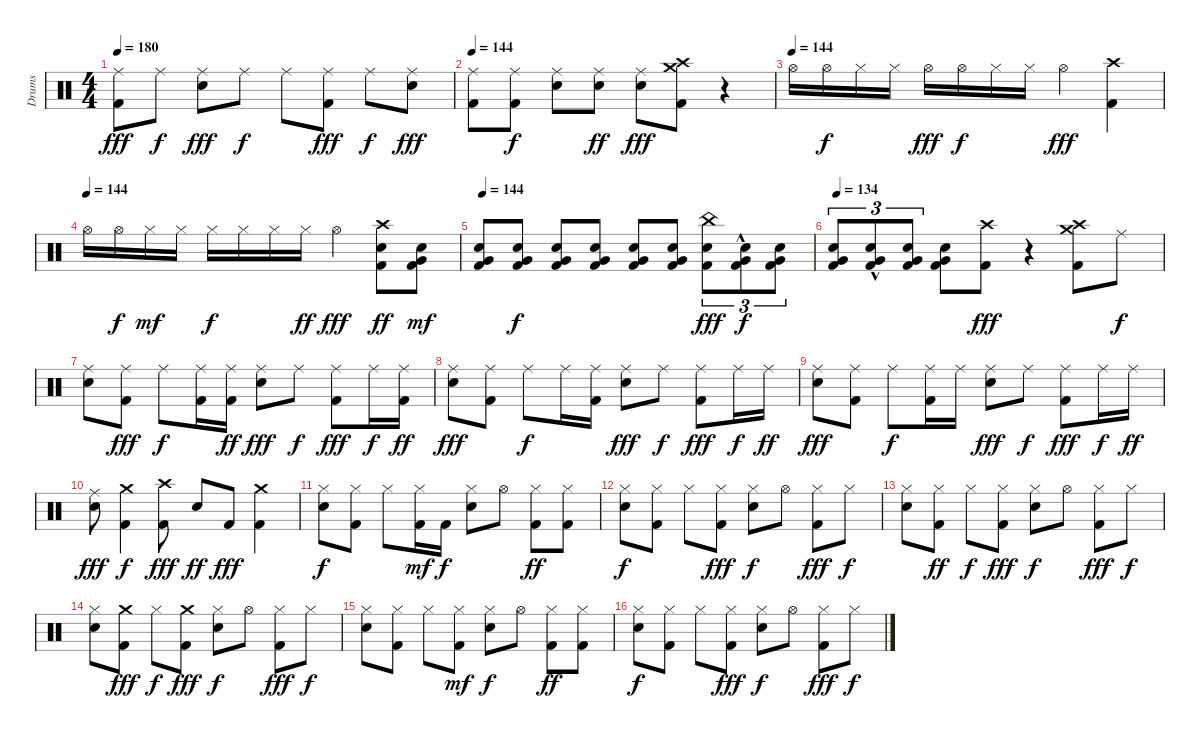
\track ("Drums" "Drums") {instrument percussion}
\staff {score}
\articulation defaults
\ts (4 4)
\tempo 180
\clef neutral
\ks c
("Kick (hit) 2" "Ride (middle)").8{dy fff} "Ride (middle)".8{dy f} ("Snare (hit) 2" "Ride (middle)").8{dy fff} "Ride (middle)".8{dy f} "Ride (middle)".8 ("Kick (hit) 2" "Ride (middle)").8{dy fff} "Ride (middle)".8{dy f} ("Snare (hit) 2" "Ride (middle)").8{dy fff} |
\tempo 144
("Kick (hit) 2" "Ride (middle)").8 ("Kick (hit) 2" "Ride (middle)").8{dy f} ("Snare (hit) 2" "Ride (middle)").8 ("Snare (hit) 2" "Ride (middle)").8{dy ff} ("Snare (hit) 2" "Ride (middle)").8{dy fff} ("Crash medium (hit)" "Crash high (hit)" "Kick (hit) 2").8 r.4 |
\tempo (144)
"Hi-Hat (open)".16 "Hi-Hat (open)".16{dy f} "Hi-Hat (closed)".16 "Hi-Hat (closed)".16 "Hi-Hat (open)".16{dy fff} "Hi-Hat (open)".16{dy f} "Hi-Hat (closed)".16 "Hi-Hat (closed)".16 "Hi-Hat (open)".4{dy fff} ("Crash high (hit)" "Kick (hit) 2").4 |
\tempo (144)
"Hi-Hat (open)".16 "Hi-Hat (open)".16{dy f} "Hi-Hat (closed)".16{dy mf} "Hi-Hat (closed)".16 "Hi-Hat (closed)".16{dy f} "Hi-Hat (closed)".16 "Hi-Hat (closed)".16 "Hi-Hat (closed)".16{dy ff} "Hi-Hat (open)".4{dy fff} ("Snare (hit) 2" "Crash high (hit)" "Kick (hit) 2").8{dy ff} ("Kick (hit) 2" "Very Low Tom (hit)" "Snare (hit) 2").8{dy mf} |
\tempo 144
("Kick (hit) 2" "Snare (hit) 2" "Very Low Tom (hit)").8 ("Kick (hit) 2" "Snare (hit) 2" "Very Low Tom (hit)").8{dy f} ("Kick (hit) 2" "Snare (hit) 2" "Very Low Tom (hit)").8 ("Kick (hit) 2" "Snare (hit) 2" "Very Low Tom (hit)").8 ("Kick (hit) 2" "Snare (hit) 2" "Very Low Tom (hit)").8 ("Kick (hit) 2" "Snare (hit) 2" "Very Low Tom (hit)").8 ("Snare (hit) 2" "China (hit)" "Kick (hit) 2").8{tu (3 2) dy fff} ("Kick (hit) 2"{hac} "Snare (hit) 2"{hac} "Very Low Tom (hit)").8{tu (3 2) dy f} ("Kick (hit) 2" "Snare (hit) 2" "Very Low Tom (hit)").8{tu (3 2)} |
\tempo 134
("Kick (hit) 2" "Snare (hit) 2" "Very Low Tom (hit)").8{tu (3 2)} ("Kick (hit) 2"{hac} "Snare (hit) 2"{hac} "Very Low Tom (hit)"{hac}).8{tu (3 2)} ("Kick (hit) 2" "Snare (hit) 2" "Very Low Tom (hit)").8{tu (3 2)} ("Kick (hit) 2" "Snare (hit) 2" "Very Low Tom (hit)").8 ("Crash high (hit)" "Kick (hit) 2").8{dy fff} r.4 ("Crash medium (hit)" "Crash high (hit)" "Kick (hit) 2").8 "Ride (middle)".8{dy f} |
("Ride (middle)" "Snare (hit) 2").8 ("Ride (middle)" "Kick (hit) 2").8{dy fff} "Ride (middle)".8{dy f} ("Ride (middle)" "Kick (hit) 2").16 ("Ride (middle)" "Kick (hit) 2").16{dy ff} ("Ride (middle)" "Snare (hit) 2").8{dy fff} "Ride (middle)".8{dy f} ("Kick (hit) 2" "Ride (middle)").8{dy fff} "Ride (middle)".16{dy f} ("Kick (hit) 2" "Ride (middle)").16{dy ff} |
("Snare (hit) 2" "Ride (middle)").8{dy fff} ("Ride (middle)" "Kick (hit) 2").8 "Ride (middle)".8{dy f} "Ride (middle)".16 ("Ride (middle)" "Kick (hit) 2").16 ("Ride (middle)" "Snare (hit) 2").8{dy fff} "Ride (middle)".8{dy f} ("Kick (hit) 2" "Ride (middle)").8{dy fff} "Ride (middle)".16{dy f} "Ride (middle)".16{dy ff} |
("Snare (hit) 2" "Ride (middle)").8{dy fff} ("Ride (middle)" "Kick (hit) 2").8 "Ride (middle)".8{dy f} ("Kick (hit) 2" "Ride (middle)").16 "Ride (middle)".16 ("Ride (middle)" "Snare (hit) 2").8{dy fff} "Ride (middle)".8{dy f} ("Ride (middle)" "Kick (hit) 2").8{dy fff} "Ride (middle)".16{dy f} "Ride (middle)".16{dy ff} |
("Snare (hit) 2" "Ride (middle)").8{dy fff} ("Crash medium (hit)" "Kick (hit) 2").4{dy f} ("Kick (hit) 2" "Crash high (hit)").8{dy fff} "Snare (hit) 2".8{dy ff} "Kick (hit) 2".8{dy fff} ("Crash medium (hit)" "Kick (hit) 2").4{volume 16 balance 8} |
("Hi-Hat (closed)" "Snare (hit) 2").8{dy f} ("Hi-Hat (closed)" "Kick (hit) 2").8 "Hi-Hat (closed)".8 ("Hi-Hat (closed)" "Kick (hit) 2").16{dy mf} "Kick (hit) 2".16{dy f} ("Hi-Hat (closed)" "Snare (hit) 2").8 "Hi-Hat (open)".8 ("Hi-Hat (closed)" "Kick (hit) 2").8{dy ff} ("Hi-Hat (closed)" "Kick (hit) 2").8 |
("Hi-Hat (closed)" "Snare (hit) 2").8{dy f} ("Hi-Hat (closed)" "Kick (hit) 2").8 "Hi-Hat (closed)".8 ("Hi-Hat (closed)" "Kick (hit) 2").8{dy fff} ("Hi-Hat (closed)" "Snare (hit) 2").8{dy f} "Hi-Hat (open)".8 ("Hi-Hat (closed)" "Kick (hit) 2").8{dy fff} "Hi-Hat (closed)".8{dy f} |
("Hi-Hat (closed)" "Snare (hit) 2").8 ("Hi-Hat (closed)" "Kick (hit) 2").8{dy ff} "Hi-Hat (closed)".8{dy f} ("Hi-Hat (closed)" "Kick (hit) 2").8{dy fff} ("Hi-Hat (closed)" "Snare (hit) 2").8{dy f} "Hi-Hat (open)".8 ("Hi-Hat (closed)" "Kick (hit) 2").8{dy fff} "Hi-Hat (closed)".8{dy f} |
("Hi-Hat (closed)" "Snare (hit) 2").8 ("Crash medium (hit)" "Kick (hit) 2").8{dy fff} "Hi-Hat (closed)".8{dy f} ("Crash medium (hit)" "Kick (hit) 2").8{dy fff} ("Hi-Hat (closed)" "Snare (hit) 2").8{dy f} "Hi-Hat (open)".8 ("Hi-Hat (closed)" "Kick (hit) 2").8{dy fff} "Hi-Hat (closed)".8{dy f} |
("Hi-Hat (closed)" "Snare (hit) 2").8 ("Hi-Hat (closed)" "Kick (hit) 2").8 "Hi-Hat (closed)".8 ("Hi-Hat (closed)" "Kick (hit) 2").8{dy mf} ("Hi-Hat (closed)" "Snare (hit) 2").8{dy f} "Hi-Hat (open)".8 ("Hi-Hat (closed)" "Kick (hit) 2").8{dy ff} ("Hi-Hat (closed)" "Kick (hit) 2").8 |
("Hi-Hat (closed)" "Snare (hit) 2").8{dy f} ("Hi-Hat (closed)" "Kick (hit) 2").8 "Hi-Hat (closed)".8 ("Hi-Hat (closed)" "Kick (hit) 2").8{dy fff} ("Hi-Hat (closed)" "Snare (hit) 2").8{dy f} "Hi-Hat (open)".8 ("Hi-Hat (closed)" "Kick (hit) 2").8{dy fff} "Hi-Hat (closed)".8{dy f}
